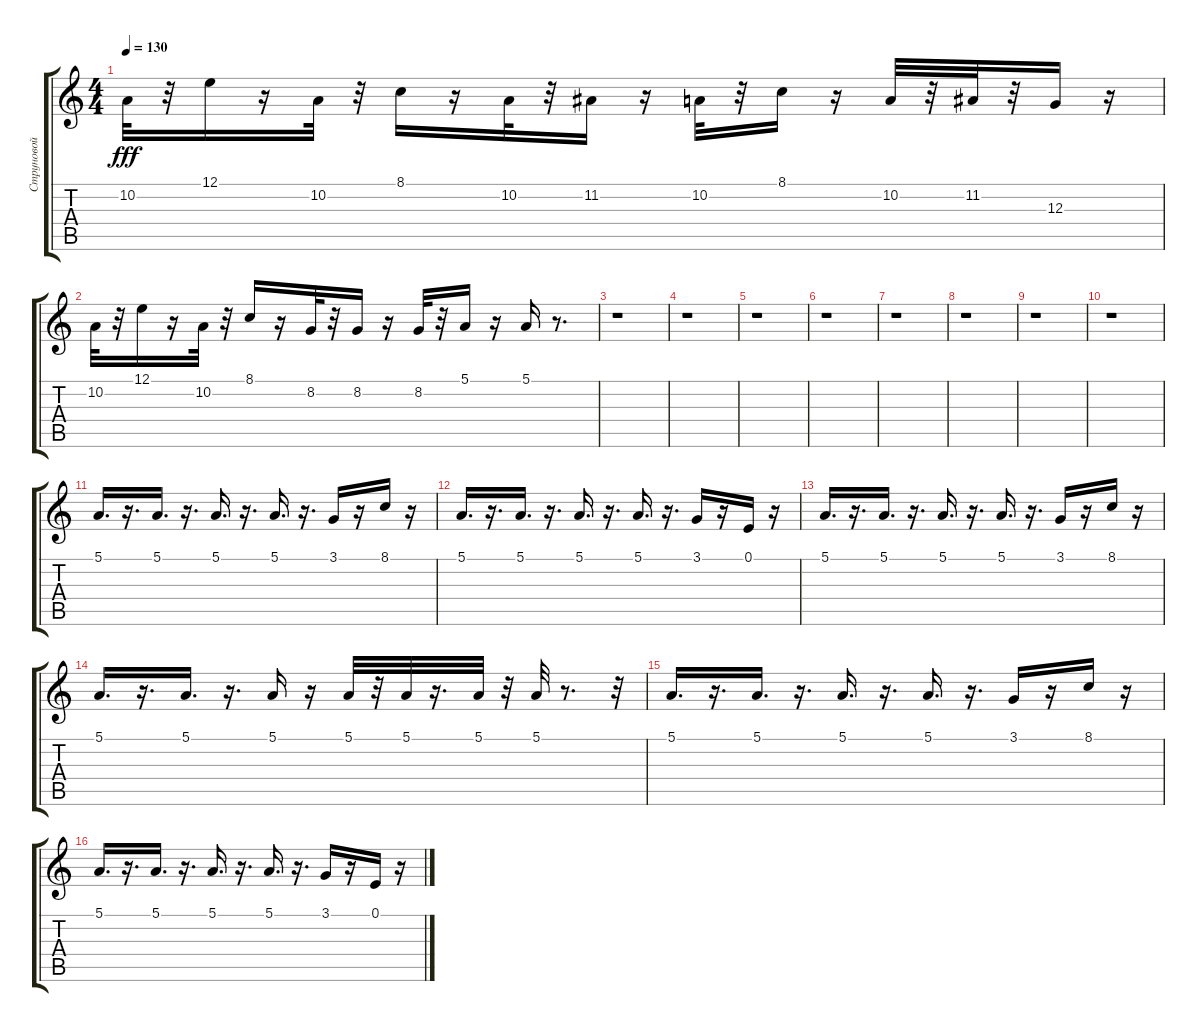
\track ("Струновой оркестр 4" "Струновой ") {instrument orchestrahit}
\staff {score tabs}
\tuning (E4 B3 G3 D3 A2 E2) {hide}
\ts (4 4)
\tempo 130
\clef g2
\ks c
10.2.32{dy fff} r.32 12.1.16 r.16 10.2.32 r.32 8.1.16 r.16 10.2.32 r.32 11.2.16 r.16 10.2.32 r.32 8.1.16 r.16 10.2.32 r.32 11.2.32 r.32 12.3.16 r.16 |
10.2.32 r.32 12.1.16 r.16 10.2.32 r.32 8.1.16 r.16 8.2.32 r.32 8.2.16 r.16 8.2.32 r.32 5.1.16 r.16 5.1.16 r.8{d} |
r.1 |
r.1 |
r.1 |
r.1 |
r.1 |
r.1 |
r.1 |
r.1 |
5.1.16{d} r.16{d} 5.1.16{d} r.16{d} 5.1.16{d} r.16{d} 5.1.16{d} r.16{d} 3.1.16 r.16 8.1.16 r.16 |
5.1.16{d} r.16{d} 5.1.16{d} r.16{d} 5.1.16{d} r.16{d} 5.1.16{d} r.16{d} 3.1.16 r.16 0.1.16 r.16 |
5.1.16{d} r.16{d} 5.1.16{d} r.16{d} 5.1.16{d} r.16{d} 5.1.16{d} r.16{d} 3.1.16 r.16 8.1.16 r.16 |
5.1.16{d} r.16{d} 5.1.16{d} r.16{d} 5.1.16 r.16 5.1.32 r.32 5.1.32 r.16{d} 5.1.32 r.32 5.1.32 r.8{d} r.32 |
5.1.16{d} r.16{d} 5.1.16{d} r.16{d} 5.1.16{d} r.16{d} 5.1.16{d} r.16{d} 3.1.16 r.16 8.1.16 r.16 |
5.1.16{d} r.16{d} 5.1.16{d} r.16{d} 5.1.16{d} r.16{d} 5.1.16{d} r.16{d} 3.1.16 r.16 0.1.16 r.16
